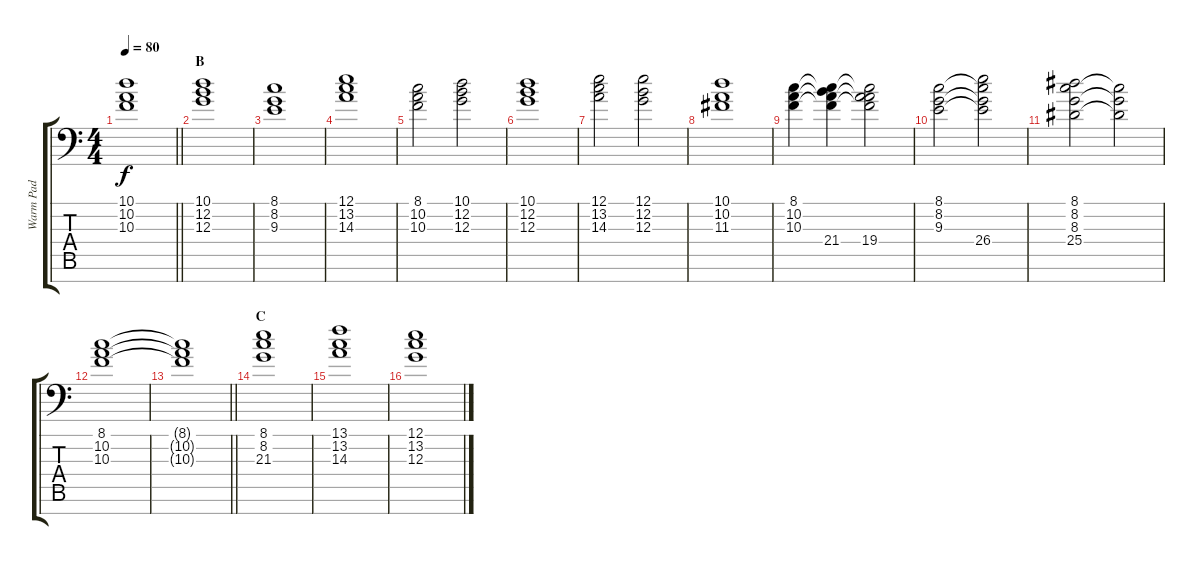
\track ("Warm Pad" "Warm Pad") {instrument pad2warm}
\staff {score tabs}
\tuning (E4 B3 G3 D3 A2 E2 C-1) {hide}
\ts (4 4)
\tempo 80
\clef f4
\barLineRight lightlight
\ks c
(10.1 10.2 10.3).1{dy f} |
\section ("" "B")
(10.1 12.2 12.3).1 |
(8.1 8.2 9.3).1 |
(12.1 13.2 14.3).1 |
(8.1 10.2 10.3).2 (10.1 12.2 12.3).2 |
(10.1 12.2 12.3).1 |
(12.1 13.2 14.3).2 (12.1 12.2 12.3).2 |
(10.1 10.2 11.3).1 |
(8.1 10.2 10.3).4 (8.1{t} 10.2{t} 10.3{t} 21.4).4 (8.1{t} 10.2{t} 10.3{t} 19.4).2 |
(8.1 8.2 9.3).2 (8.1{t} 8.2{t} 9.3{t} 26.4).2 |
(8.1 8.2 8.3 25.4).2 (8.1{t} 8.2{t} 8.3{t}).2 |
(8.1 10.2 10.3).1 |
\barLineRight lightlight
(8.1{t} 10.2{t} 10.3{t}).1 |
\section ("" "C")
(8.1 8.2 21.3).1 |
(13.1 13.2 14.3).1 |
(12.1 13.2 12.3).1
